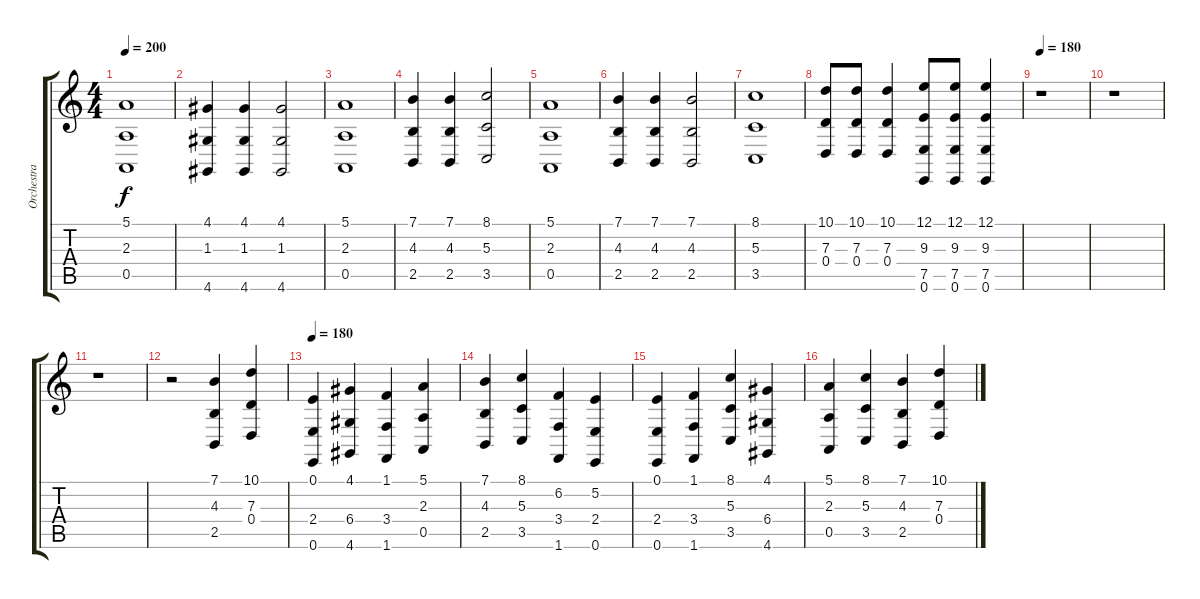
\track ("Orchestra 1" "Orchestra ") {instrument pizzicatostrings}
\staff {score tabs}
\tuning (E4 B3 G3 D3 A2 E2) {hide}
\ts (4 4)
\tempo 200
\clef g2
\ks c
(5.1 2.3 0.5).1{dy f} |
(4.1 1.3 4.6).4 (4.1 1.3 4.6).4 (4.1 1.3 4.6).2 |
(5.1 2.3 0.5).1 |
(7.1 4.3 2.5).4 (7.1 4.3 2.5).4 (8.1 5.3 3.5).2 |
(5.1 2.3 0.5).1 |
(7.1 4.3 2.5).4 (7.1 4.3 2.5).4 (7.1 4.3 2.5).2 |
(8.1 5.3 3.5).1 |
(10.1 7.3 0.4).8 (10.1 7.3 0.4).8 (10.1 7.3 0.4).4 (12.1 9.3 7.5 0.6).8 (12.1 9.3 7.5 0.6).8 (12.1 9.3 7.5 0.6).4 |
\tempo 180
r.1 |
r.1 |
r.1 |
r.2 (7.1 4.3 2.5).4 (10.1 7.3 0.4).4 |
\tempo 180
(0.1 2.4 0.6).4 (4.1 6.4 4.6).4 (1.1 3.4 1.6).4 (5.1 2.3 0.5).4 |
(7.1 4.3 2.5).4 (8.1 5.3 3.5).4 (6.2 3.4 1.6).4 (5.2 2.4 0.6).4 |
(0.1 2.4 0.6).4 (1.1 3.4 1.6).4 (8.1 5.3 3.5).4 (4.1 6.4 4.6).4 |
(5.1 2.3 0.5).4 (8.1 5.3 3.5).4 (7.1 4.3 2.5).4 (10.1 7.3 0.4).4
